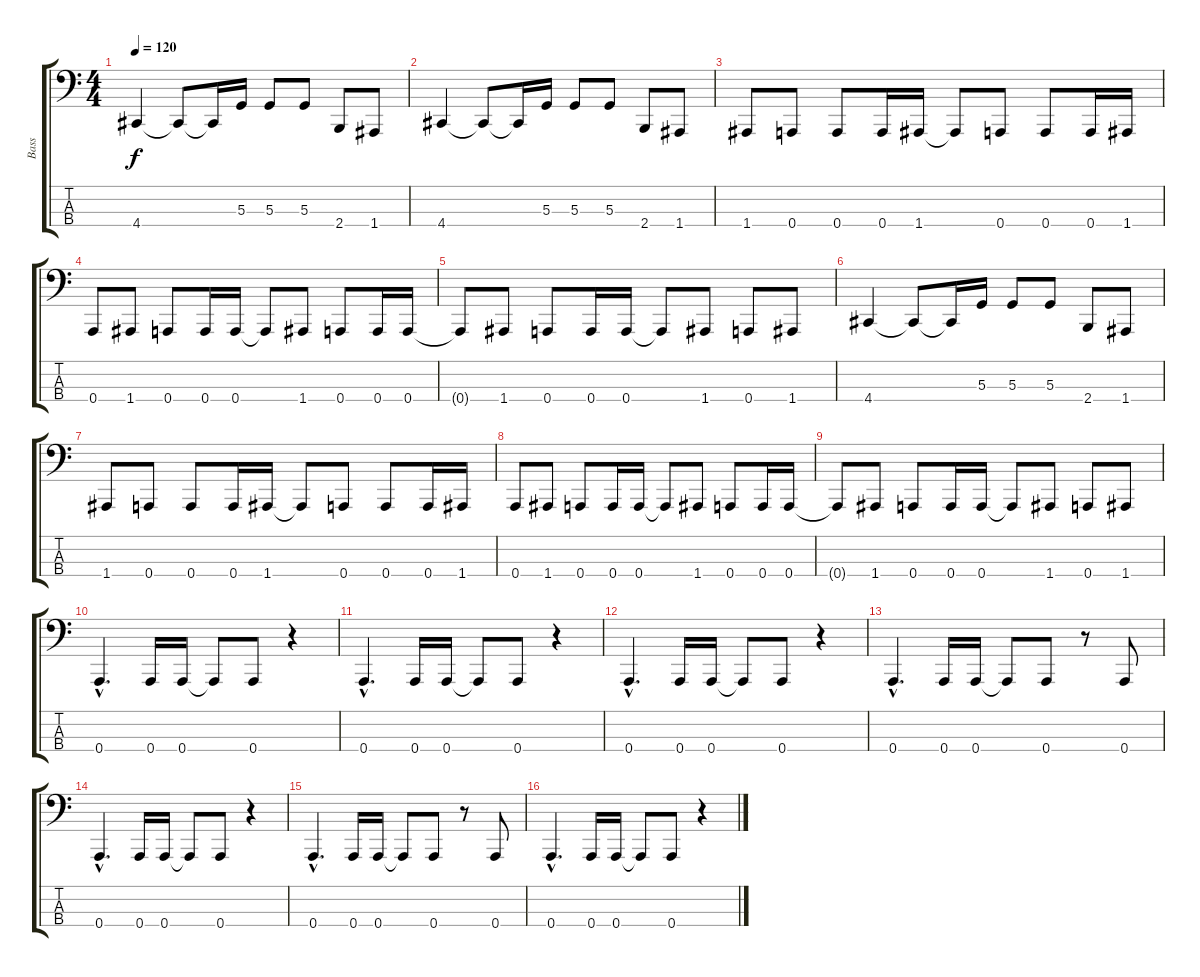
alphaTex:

\track ("Bass" "Bass") {instrument electricbassfinger}
\staff {score tabs}
\tuning (C2 G1 D1 A0) {hide}
\ts (4 4)
\tempo 120
\clef f4
\ks c
4.4.4{dy f} 4.4{t}.8 4.4{t}.16 5.3.16 5.3.8 5.3.8 2.4.8 1.4.8 |
4.4.4 4.4{t}.8 4.4{t}.16 5.3.16 5.3.8 5.3.8 2.4.8 1.4.8 |
1.4.8 0.4.8 0.4.8 0.4.16 1.4.16 1.4{t}.8 0.4.8 0.4.8 0.4.16 1.4.16 |
0.4.8 1.4.8 0.4.8 0.4.16 0.4.16 0.4{t}.8 1.4.8 0.4.8 0.4.16 0.4.16 |
0.4{t}.8 1.4.8 0.4.8 0.4.16 0.4.16 0.4{t}.8 1.4.8 0.4.8 1.4.8 |
4.4.4 4.4{t}.8 4.4{t}.16 5.3.16 5.3.8 5.3.8 2.4.8 1.4.8 |
1.4.8 0.4.8 0.4.8 0.4.16 1.4.16 1.4{t}.8 0.4.8 0.4.8 0.4.16 1.4.16 |
0.4.8 1.4.8 0.4.8 0.4.16 0.4.16 0.4{t}.8 1.4.8 0.4.8 0.4.16 0.4.16 |
0.4{t}.8 1.4.8 0.4.8 0.4.16 0.4.16 0.4{t}.8 1.4.8 0.4.8 1.4.8 |
0.4{hac}.4{d} 0.4.16 0.4.16 0.4{t}.8 0.4.8 r.4 |
0.4{hac}.4{d} 0.4.16 0.4.16 0.4{t}.8 0.4.8 r.4 |
0.4{hac}.4{d} 0.4.16 0.4.16 0.4{t}.8 0.4.8 r.4 |
0.4{hac}.4{d} 0.4.16 0.4.16 0.4{t}.8 0.4.8 r.8 0.4.8 |
0.4{hac}.4{d} 0.4.16 0.4.16 0.4{t}.8 0.4.8 r.4 |
0.4{hac}.4{d} 0.4.16 0.4.16 0.4{t}.8 0.4.8 r.8 0.4.8 |
0.4{hac}.4{d} 0.4.16 0.4.16 0.4{t}.8 0.4.8 r.4
